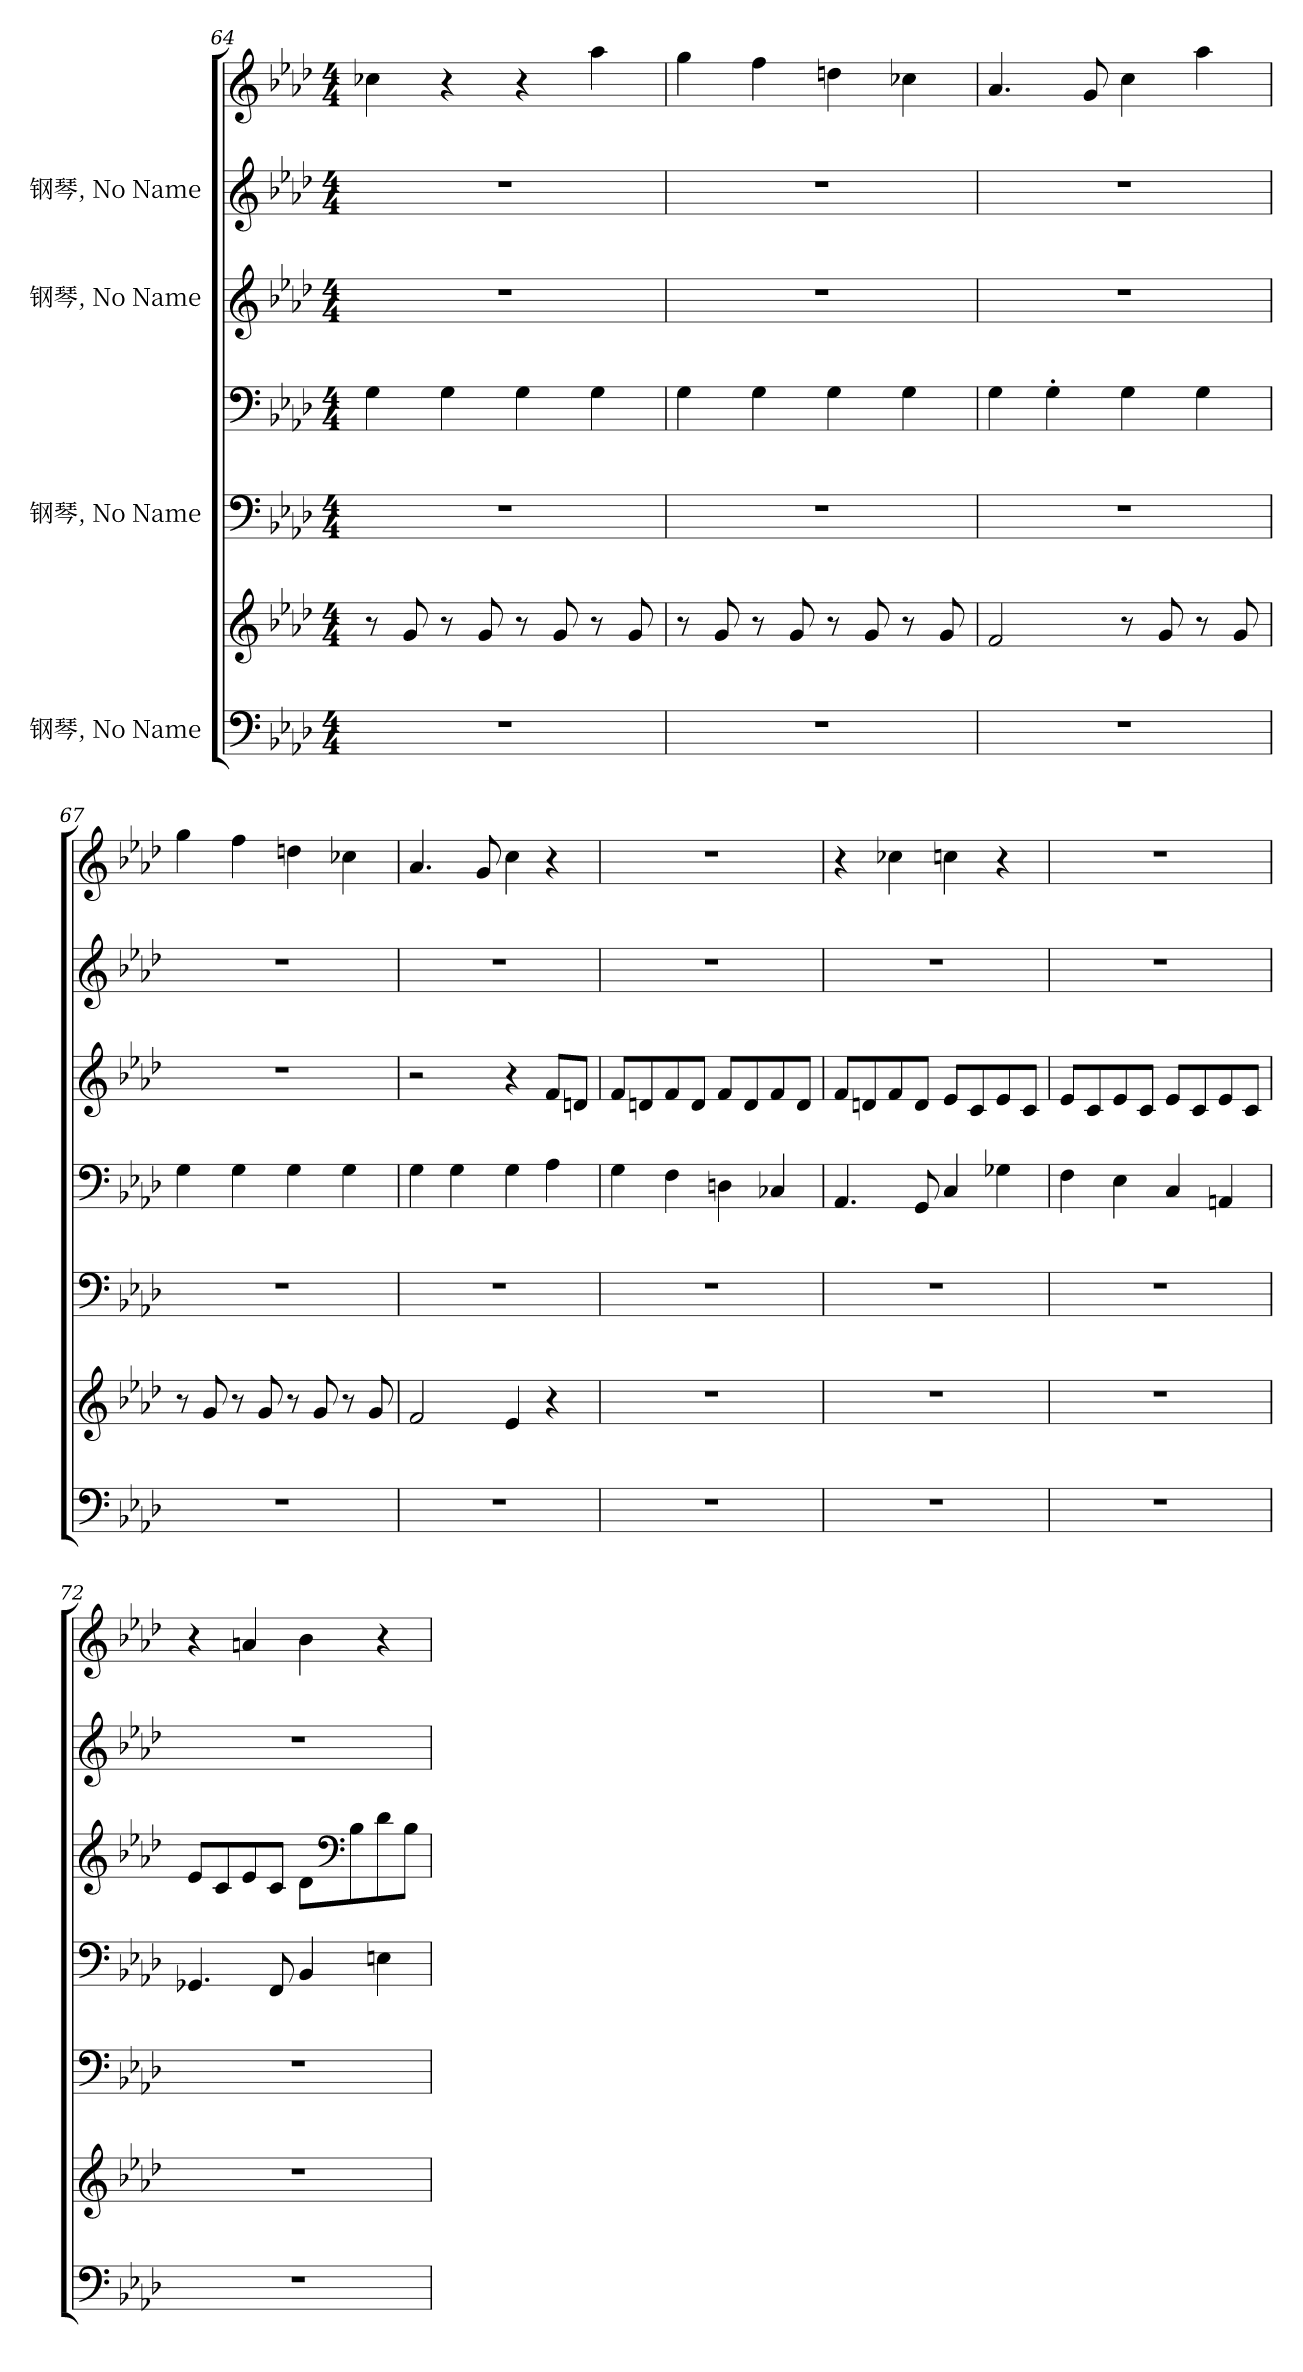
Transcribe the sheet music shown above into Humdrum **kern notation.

**kern	**kern	**kern	**kern	**kern	**kern	**kern
*part4	*part4	*part3	*part3	*part2	*part1	*part1
*staff7	*staff6	*staff5	*staff4	*staff3	*staff2	*staff1
*I"钢琴, No Name	*	*I"钢琴, No Name	*	*I"钢琴, No Name	*I"钢琴, No Name	*
*clefF4	*clefG2	*clefF4	*clefF4	*clefG2	*clefG2	*clefG2
*k[b-e-a-d-]	*k[b-e-a-d-]	*k[b-e-a-d-]	*k[b-e-a-d-]	*k[b-e-a-d-]	*k[b-e-a-d-]	*k[b-e-a-d-]
*M4/4	*M4/4	*M4/4	*M4/4	*M4/4	*M4/4	*M4/4
=64	=64	=64	=64	=64	=64	=64
1r	8r	1r	4G\	1r	1r	4cc-X\
.	8g/	.	.	.	.	.
.	8r	.	4G\	.	.	4r
.	8g/	.	.	.	.	.
.	8r	.	4G\	.	.	4r
.	8g/	.	.	.	.	.
.	8r	.	4G\	.	.	4aa-\
.	8g/	.	.	.	.	.
!!LO:PB:g=z
=65	=65	=65	=65	=65	=65	=65
1r	8r	1r	4G\	1r	1r	4gg\
.	8g/	.	.	.	.	.
.	8r	.	4G\	.	.	4ff\
.	8g/	.	.	.	.	.
.	8r	.	4G\	.	.	4ddn\
.	8g/	.	.	.	.	.
.	8r	.	4G\	.	.	4cc-X\
.	8g/	.	.	.	.	.
=66	=66	=66	=66	=66	=66	=66
1r	2f/	1r	4G\	1r	1r	4.a-/
.	.	.	4G'\	.	.	.
.	.	.	.	.	.	8g/
.	8r	.	4G\	.	.	4cc\
.	8g/	.	.	.	.	.
.	8r	.	4G\	.	.	4aa-\
.	8g/	.	.	.	.	.
=67	=67	=67	=67	=67	=67	=67
1r	8r	1r	4G\	1r	1r	4gg\
.	8g/	.	.	.	.	.
.	8r	.	4G\	.	.	4ff\
.	8g/	.	.	.	.	.
.	8r	.	4G\	.	.	4ddn\
.	8g/	.	.	.	.	.
.	8r	.	4G\	.	.	4cc-X\
.	8g/	.	.	.	.	.
=68	=68	=68	=68	=68	=68	=68
1r	2f/	1r	4G\	2r	1r	4.a-/
.	.	.	4G\	.	.	.
.	.	.	.	.	.	8g/
.	4e-/	.	4G\	4r	.	4cc\
.	4r	.	4A-\	8f/L	.	4r
.	.	.	.	8dn/J	.	.
!!LO:PB:g=z
=69	=69	=69	=69	=69	=69	=69
1r	1r	1r	4G\	8f/L	1r	1r
.	.	.	.	8dn/	.	.
.	.	.	4F\	8f/	.	.
.	.	.	.	8d/J	.	.
.	.	.	4Dn\	8f/L	.	.
.	.	.	.	8d/	.	.
.	.	.	4C-X/	8f/	.	.
.	.	.	.	8d/J	.	.
=70	=70	=70	=70	=70	=70	=70
1r	1r	1r	4.AA-/	8f/L	1r	4r
.	.	.	.	8dn/	.	.
.	.	.	.	8f/	.	4cc-X\
.	.	.	8GG/	8d/J	.	.
.	.	.	4C/	8e-/L	.	4ccn\
.	.	.	.	8c/	.	.
.	.	.	4G-X\	8e-/	.	4r
.	.	.	.	8c/J	.	.
=71	=71	=71	=71	=71	=71	=71
1r	1r	1r	4F\	8e-/L	1r	1r
.	.	.	.	8c/	.	.
.	.	.	4E-\	8e-/	.	.
.	.	.	.	8c/J	.	.
.	.	.	4C/	8e-/L	.	.
.	.	.	.	8c/	.	.
.	.	.	4AAn/	8e-/	.	.
.	.	.	.	8c/J	.	.
=72	=72	=72	=72	=72	=72	=72
1r	1r	1r	4.GG-X/	8e-/L	1r	4r
.	.	.	.	8c/	.	.
.	.	.	.	8e-/	.	4an/
.	.	.	8FF/	8c/J	.	.
.	.	.	4BB-/	8d-\L	.	4b-\
*	*	*	*	*clefF4	*	*
.	.	.	.	8B-\	.	.
.	.	.	4En\	8d-\	.	4r
.	.	.	.	8B-\J	.	.
=	=	=	=	=	=	=
*-	*-	*-	*-	*-	*-	*-
